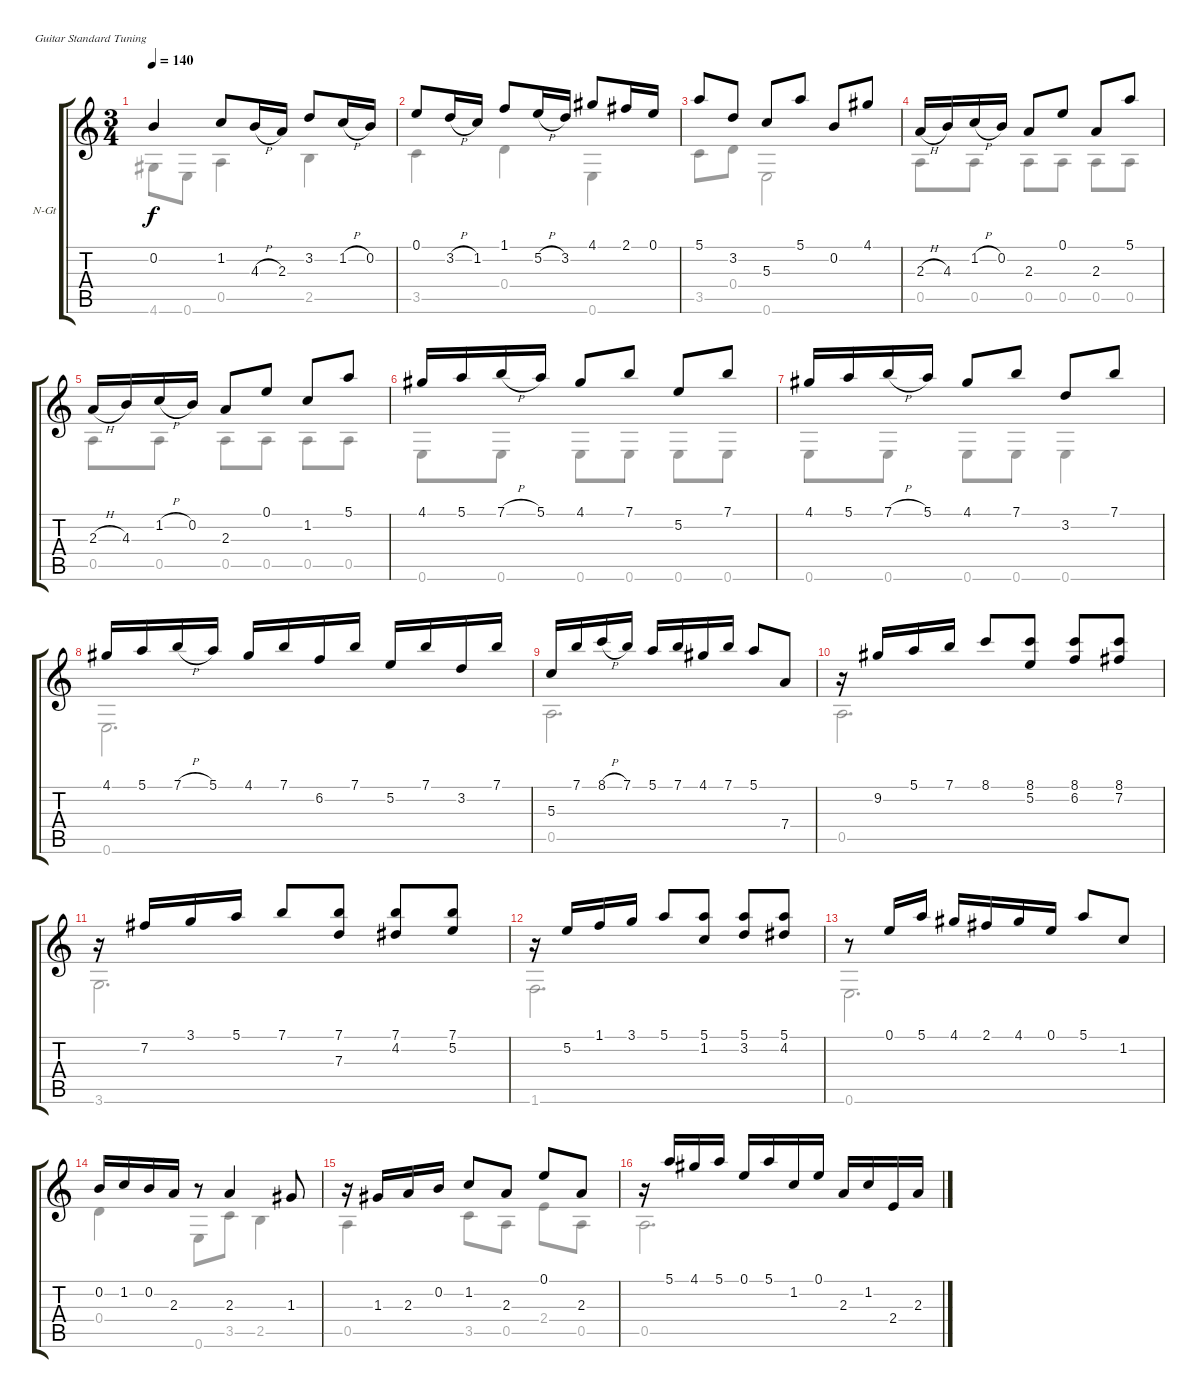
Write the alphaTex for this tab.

\bracketExtendMode groupsimilarinstruments
\firstSystemTrackNameOrientation horizontal
\otherSystemsTrackNameOrientation horizontal
\track ("Allegro" "N-Gt") {instrument acousticguitarnylon}
\staff {score tabs}
\tuning (E4 B3 G3 D3 A2 E2)
\voice
\ts (3 4)
\tempo 140
\clef g2
\ks c
0.2.4{dy f} 1.2.8 4.3{h}.16 2.3.16 3.2.8 1.2{h}.16 0.2.16 |
0.1.8 3.2{h}.16 1.2.16 1.1.8 5.2{h}.16 3.2.16 4.1.8 2.1.16 0.1.16 |
5.1.8 3.2.8 5.3.8 5.1.8 0.2.8 4.1.8 |
2.3{h}.16 4.3.16 1.2{h}.16 0.2.16 2.3.8 0.1.8 2.3.8 5.1.8 |
2.3{h}.16 4.3.16 1.2{h}.16 0.2.16 2.3.8 0.1.8 1.2.8 5.1.8 |
4.1.16 5.1.16 7.1{h}.16 5.1.16 4.1.8 7.1.8 5.2.8 7.1.8 |
4.1.16 5.1.16 7.1{h}.16 5.1.16 4.1.8 7.1.8 3.2.8 7.1.8 |
4.1.16 5.1.16 7.1{h}.16 5.1.16 4.1.16 7.1.16 6.2.16 7.1.16 5.2.16 7.1.16 3.2.16 7.1.16 |
5.3.16 7.1.16 8.1{h}.16 7.1.16 5.1.16 7.1.16 4.1.16 7.1.16 5.1.8 7.4.8 |
r.16 9.2.16 5.1.16 7.1.16 8.1.8 (8.1 5.2).8 (8.1 6.2).8 (8.1 7.2).8 |
r.16 7.2.16 3.1.16 5.1.16 7.1.8 (7.1 7.3).8 (7.1 4.2).8 (7.1 5.2).8 |
r.16 5.2.16 1.1.16 3.1.16 5.1.8 (5.1 1.2).8 (5.1 3.2).8 (5.1 4.2).8 |
r.8 0.1.16 5.1.16 4.1.16 2.1.16 4.1.16 0.1.16 5.1.8 1.2.8 |
0.2.16 1.2.16 0.2.16 2.3.16 r.8 2.3.4 1.3.8 |
r.16 1.3.16 2.3.16 0.2.16 1.2.8 2.3.8 0.1.8 2.3.8 |
r.16 5.1.16 4.1.16 5.1.16 0.1.16 5.1.16 1.2.16 0.1.16 2.3.16 1.2.16 2.4.16 2.3.16
\voice
\clef g2
\ottava regular
\simile none
\ks c
4.6.8{dy f} 0.6.8 0.5.4 2.5.4 |
3.5.4 0.4.4 0.6.4 |
3.5.8 0.4.8 0.6.2 |
0.5.8 0.5.8 0.5.8 0.5.8 0.5.8 0.5.8 |
0.5.8 0.5.8 0.5.8 0.5.8 0.5.8 0.5.8 |
0.6.8 0.6.8 0.6.8 0.6.8 0.6.8 0.6.8 |
0.6.8 0.6.8 0.6.8 0.6.8 0.6.4 |
0.6.2{d} |
0.5.2{d} |
0.5.2{d} |
3.6.2{d} |
1.6.2{d} |
0.6.2{d} |
0.4.4 0.6.8 3.5.8 2.5.4 |
0.5.4 3.5.8 0.5.8 2.4.8 0.5.8 |
0.5.2{d}
